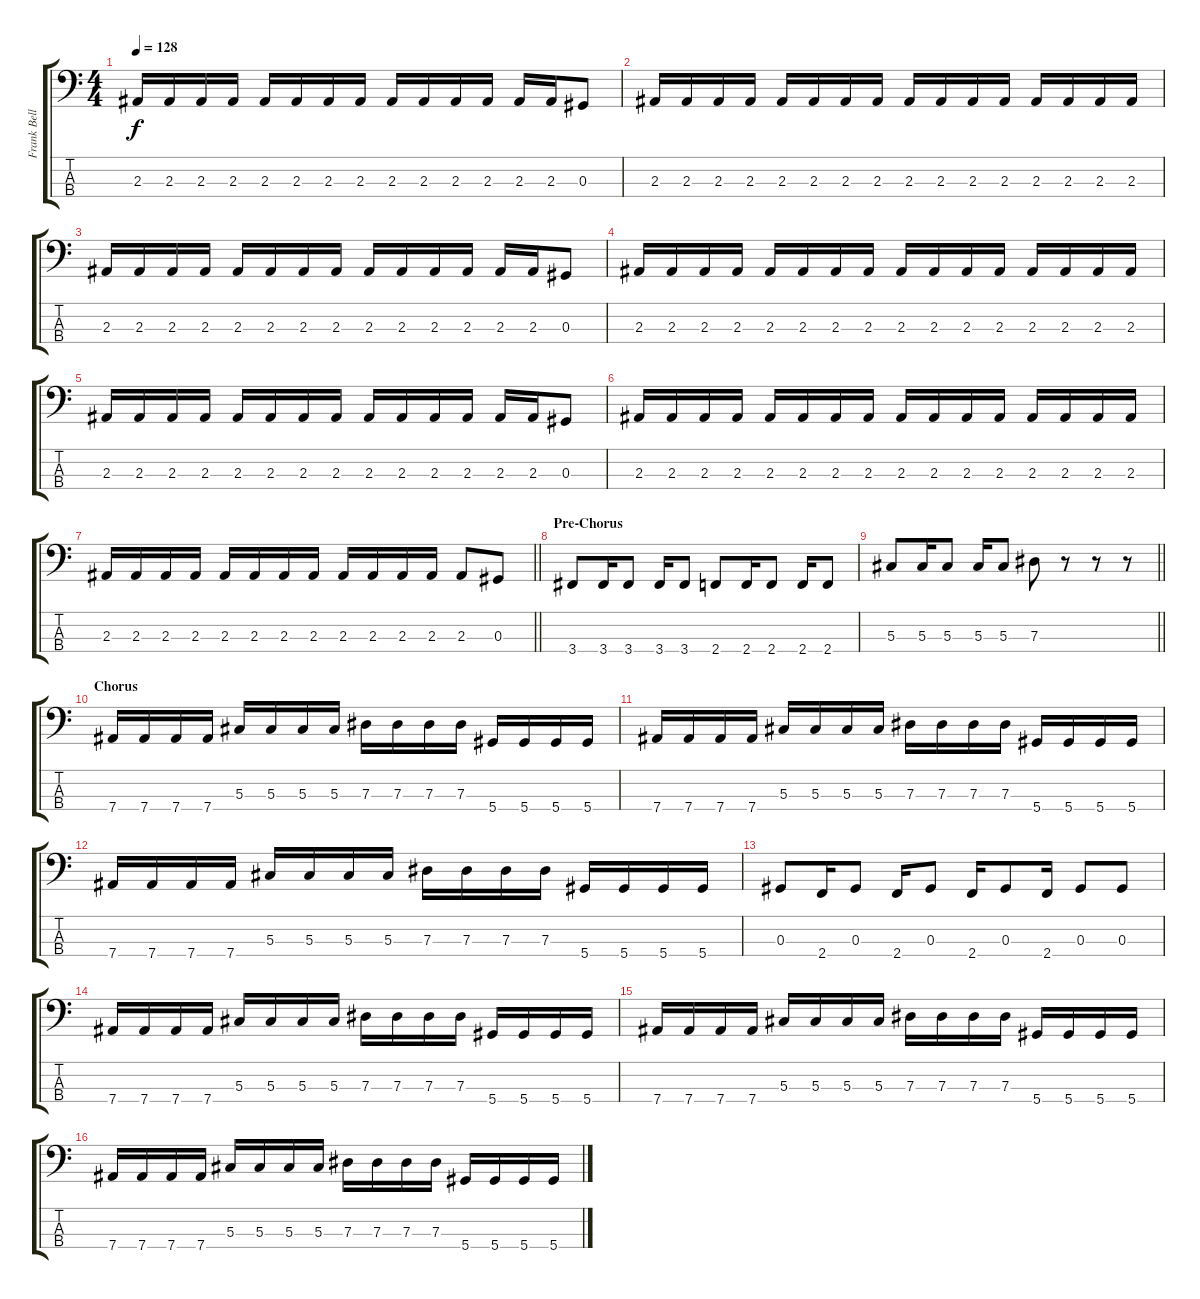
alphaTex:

\track ("Frank Bello (Bass)" "Frank Bell") {instrument electricbassfinger}
\staff {score tabs}
\tuning (Gb2 Db2 Ab1 Eb1) {hide}
\ts (4 4)
\tempo 128
\clef f4
\ks c
2.3.16{dy f} 2.3.16 2.3.16 2.3.16 2.3.16 2.3.16 2.3.16 2.3.16 2.3.16 2.3.16 2.3.16 2.3.16 2.3.16 2.3.16 0.3.8 |
2.3.16 2.3.16 2.3.16 2.3.16 2.3.16 2.3.16 2.3.16 2.3.16 2.3.16 2.3.16 2.3.16 2.3.16 2.3.16 2.3.16 2.3.16 2.3.16 |
2.3.16 2.3.16 2.3.16 2.3.16 2.3.16 2.3.16 2.3.16 2.3.16 2.3.16 2.3.16 2.3.16 2.3.16 2.3.16 2.3.16 0.3.8 |
2.3.16 2.3.16 2.3.16 2.3.16 2.3.16 2.3.16 2.3.16 2.3.16 2.3.16 2.3.16 2.3.16 2.3.16 2.3.16 2.3.16 2.3.16 2.3.16 |
2.3.16 2.3.16 2.3.16 2.3.16 2.3.16 2.3.16 2.3.16 2.3.16 2.3.16 2.3.16 2.3.16 2.3.16 2.3.16 2.3.16 0.3.8 |
2.3.16 2.3.16 2.3.16 2.3.16 2.3.16 2.3.16 2.3.16 2.3.16 2.3.16 2.3.16 2.3.16 2.3.16 2.3.16 2.3.16 2.3.16 2.3.16 |
\barLineRight lightlight
2.3.16 2.3.16 2.3.16 2.3.16 2.3.16 2.3.16 2.3.16 2.3.16 2.3.16 2.3.16 2.3.16 2.3.16 2.3.8 0.3.8 |
\section ("" "Pre-Chorus")
3.4.8 3.4.16 3.4.8 3.4.16 3.4.8 2.4.8 2.4.16 2.4.8 2.4.16 2.4.8 |
\barLineRight lightlight
5.3.8 5.3.16 5.3.8 5.3.16 5.3.8 7.3.8 r.8 r.8 r.8 |
\section ("" "Chorus")
7.4.16{instrument electricbasspick} 7.4.16 7.4.16 7.4.16 5.3.16 5.3.16 5.3.16 5.3.16 7.3.16 7.3.16 7.3.16 7.3.16 5.4.16 5.4.16 5.4.16 5.4.16 |
7.4.16 7.4.16 7.4.16 7.4.16 5.3.16 5.3.16 5.3.16 5.3.16 7.3.16 7.3.16 7.3.16 7.3.16 5.4.16 5.4.16 5.4.16 5.4.16 |
7.4.16 7.4.16 7.4.16 7.4.16 5.3.16 5.3.16 5.3.16 5.3.16 7.3.16 7.3.16 7.3.16 7.3.16 5.4.16 5.4.16 5.4.16 5.4.16 |
0.3.8 2.4.16 0.3.8 2.4.16 0.3.8 2.4.16 0.3.8 2.4.16 0.3.8 0.3.8 |
7.4.16 7.4.16 7.4.16 7.4.16 5.3.16 5.3.16 5.3.16 5.3.16 7.3.16 7.3.16 7.3.16 7.3.16 5.4.16 5.4.16 5.4.16 5.4.16 |
7.4.16 7.4.16 7.4.16 7.4.16 5.3.16 5.3.16 5.3.16 5.3.16 7.3.16 7.3.16 7.3.16 7.3.16 5.4.16 5.4.16 5.4.16 5.4.16 |
7.4.16 7.4.16 7.4.16 7.4.16 5.3.16 5.3.16 5.3.16 5.3.16 7.3.16 7.3.16 7.3.16 7.3.16 5.4.16 5.4.16 5.4.16 5.4.16
